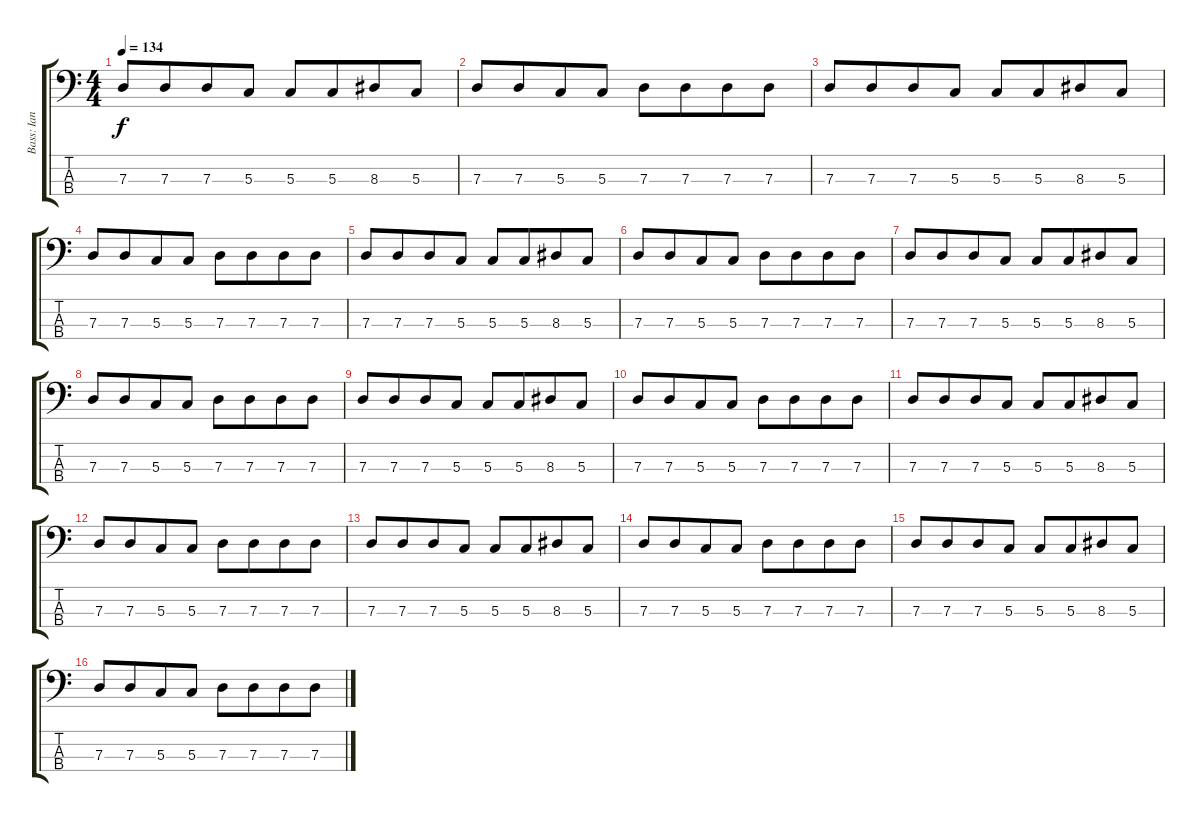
\track ("Bass: Ian" "Bass: Ian") {instrument electricbassfinger}
\staff {score tabs}
\tuning (F2 C2 G1 D1) {hide}
\ts (4 4)
\tempo 134
\clef f4
\ks c
7.3.8{dy f} 7.3.8{beam merge} 7.3.8 5.3.8 5.3.8 5.3.8{beam merge} 8.3.8 5.3.8 |
7.3.8 7.3.8{beam merge} 5.3.8 5.3.8 7.3.8 7.3.8{beam merge} 7.3.8 7.3.8 |
7.3.8 7.3.8{beam merge} 7.3.8 5.3.8 5.3.8 5.3.8{beam merge} 8.3.8 5.3.8 |
7.3.8 7.3.8{beam merge} 5.3.8 5.3.8 7.3.8 7.3.8{beam merge} 7.3.8 7.3.8 |
7.3.8 7.3.8{beam merge} 7.3.8 5.3.8 5.3.8 5.3.8{beam merge} 8.3.8 5.3.8 |
7.3.8 7.3.8{beam merge} 5.3.8 5.3.8 7.3.8 7.3.8{beam merge} 7.3.8 7.3.8 |
7.3.8 7.3.8{beam merge} 7.3.8 5.3.8 5.3.8 5.3.8{beam merge} 8.3.8 5.3.8 |
7.3.8 7.3.8{beam merge} 5.3.8 5.3.8 7.3.8 7.3.8{beam merge} 7.3.8 7.3.8 |
7.3.8 7.3.8{beam merge} 7.3.8 5.3.8 5.3.8 5.3.8{beam merge} 8.3.8 5.3.8 |
7.3.8 7.3.8{beam merge} 5.3.8 5.3.8 7.3.8 7.3.8{beam merge} 7.3.8 7.3.8 |
7.3.8 7.3.8{beam merge} 7.3.8 5.3.8 5.3.8 5.3.8{beam merge} 8.3.8 5.3.8 |
7.3.8 7.3.8{beam merge} 5.3.8 5.3.8 7.3.8 7.3.8{beam merge} 7.3.8 7.3.8 |
7.3.8 7.3.8{beam merge} 7.3.8 5.3.8 5.3.8 5.3.8{beam merge} 8.3.8 5.3.8 |
7.3.8 7.3.8{beam merge} 5.3.8 5.3.8 7.3.8 7.3.8{beam merge} 7.3.8 7.3.8 |
7.3.8 7.3.8{beam merge} 7.3.8 5.3.8 5.3.8 5.3.8{beam merge} 8.3.8 5.3.8 |
7.3.8 7.3.8{beam merge} 5.3.8 5.3.8 7.3.8 7.3.8{beam merge} 7.3.8 7.3.8
